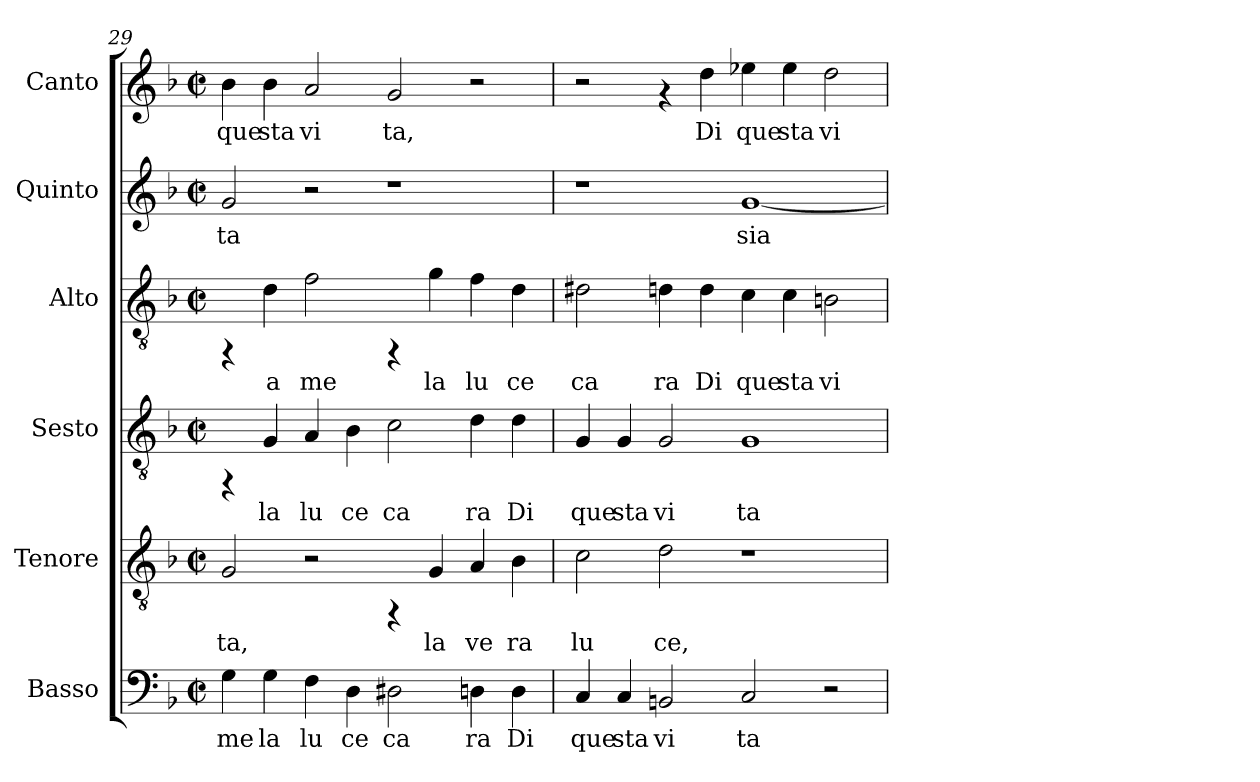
**kern	**text	**kern	**text	**kern	**text	**kern	**text	**kern	**text	**kern	**text
*part6	*part6	*part5	*part5	*part4	*part4	*part3	*part3	*part2	*part2	*part1	*part1
*staff6	*staff6	*staff5	*staff5	*staff4	*staff4	*staff3	*staff3	*staff2	*staff2	*staff1	*staff1
*I"Basso	*	*I"Tenore	*	*I"Sesto	*	*I"Alto	*	*I"Quinto	*	*I"Canto	*
*clefF4	*	*clefGv2	*	*clefGv2	*	*clefGv2	*	*clefG2	*	*clefG2	*
*ITrd-3c-5	*	*ITrd-3c-5	*	*ITrd-3c-5	*	*ITrd-3c-5	*	*ITrd-3c-5	*	*	*
*k[b-e-]	*	*k[b-e-]	*	*k[b-e-]	*	*k[b-e-]	*	*k[b-e-]	*	*k[b-]	*
*B-:	*	*B-:	*	*B-:	*	*B-:	*	*B-:	*	*F:	*
*M2/2	*	*M2/2	*	*M2/2	*	*M2/2	*	*M2/2	*	*M2/2	*
*met(c|)	*	*met(c|)	*	*met(c|)	*	*met(c|)	*	*met(c|)	*	*met(c|)	*
=29	=29	=29	=29	=29	=29	=29	=29	=29	=29	=29	=29
!	!LO:LY:b:cj	!	!LO:LY:b:cj	!	!	!	!	!	!LO:LY:b:cj	!	!LO:LY:b:cj
4c\	me	2c/	ta,	4rFF	.	4rFF	.	2cc/	ta	4b-\	que
!	!LO:LY:b:cj	!	!	!	!LO:LY:b:cj	!	!LO:LY:b:cj	!	!	!	!LO:LY:b:cj
4c\	la	.	.	4c/	la	4g\	a	.	.	4b-\	sta
!	!LO:LY:b:cj	!	!	!	!LO:LY:b:cj	!	!LO:LY:b:cj	!	!	!	!LO:LY:b:cj
4B-\	lu	2r	.	4d/	lu	2b-\	me	2r	.	2a/	vi
!	!LO:LY:b:cj	!	!	!	!LO:LY:b:cj	!	!	!	!	!	!
4G\	ce	.	.	4e-\	ce	.	.	.	.	.	.
!	!LO:LY:b:cj	!	!	!	!LO:LY:b:cj	!	!	!	!	!	!LO:LY:b:cj
2G#X\	ca	4rFF	.	2f\	ca	4rFF	.	1r	.	2g/	ta,
!	!	!	!LO:LY:b:cj	!	!	!	!LO:LY:b:cj	!	!	!	!
.	.	4c/	la	.	.	4cc\	la	.	.	.	.
!	!LO:LY:b:cj	!	!LO:LY:b:cj	!	!LO:LY:b:cj	!	!LO:LY:b:cj	!	!	!	!
4G\	ra	4d/	ve	4g\	ra	4b-\	lu	.	.	2r	.
!	!LO:LY:b:cj	!	!LO:LY:b:cj	!	!LO:LY:b:cj	!	!LO:LY:b:cj	!	!	!	!
4G\	Di	4e-\	ra	4g\	Di	4g\	ce	.	.	.	.
=30	=30	=30	=30	=30	=30	=30	=30	=30	=30	=30	=30
!	!LO:LY:b:cj	!	!LO:LY:b:cj	!	!LO:LY:b:cj	!	!LO:LY:b:cj	!	!	!	!
4F/	que	2f\	lu	4c/	que	2g#X\	ca	1r	.	2r	.
!	!LO:LY:b:cj	!	!	!	!LO:LY:b:cj	!	!	!	!	!	!
4F/	sta	.	.	4c/	sta	.	.	.	.	.	.
!	!LO:LY:b:cj	!	!LO:LY:b:cj	!	!LO:LY:b:cj	!	!LO:LY:b:cj	!	!	!	!
2En/	vi	2g\	ce,	2c/	vi	4g\	ra	.	.	4rf	.
!	!	!	!	!	!	!	!LO:LY:b:cj	!	!	!	!LO:LY:b:cj
.	.	.	.	.	.	4g\	Di	.	.	4dd\	Di
!	!LO:LY:b:cj	!	!	!	!LO:LY:b:cj	!	!LO:LY:b:cj	!	!LO:LY:b:cj	!	!LO:LY:b:cj
2F/	ta	1r	.	1c	ta	4f\	que	[<1cc	sia	4ee-X\	que
!	!	!	!	!	!	!	!LO:LY:b:cj	!	!	!	!LO:LY:b:cj
.	.	.	.	.	.	4f\	sta	.	.	4ee-\	sta
!	!	!	!	!	!	!	!LO:LY:b:cj	!	!	!	!LO:LY:b:cj
2r	.	.	.	.	.	2en\	vi	.	.	2dd\	vi
=	=	=	=	=	=	=	=	=	=	=	=
*-	*-	*-	*-	*-	*-	*-	*-	*-	*-	*-	*-
